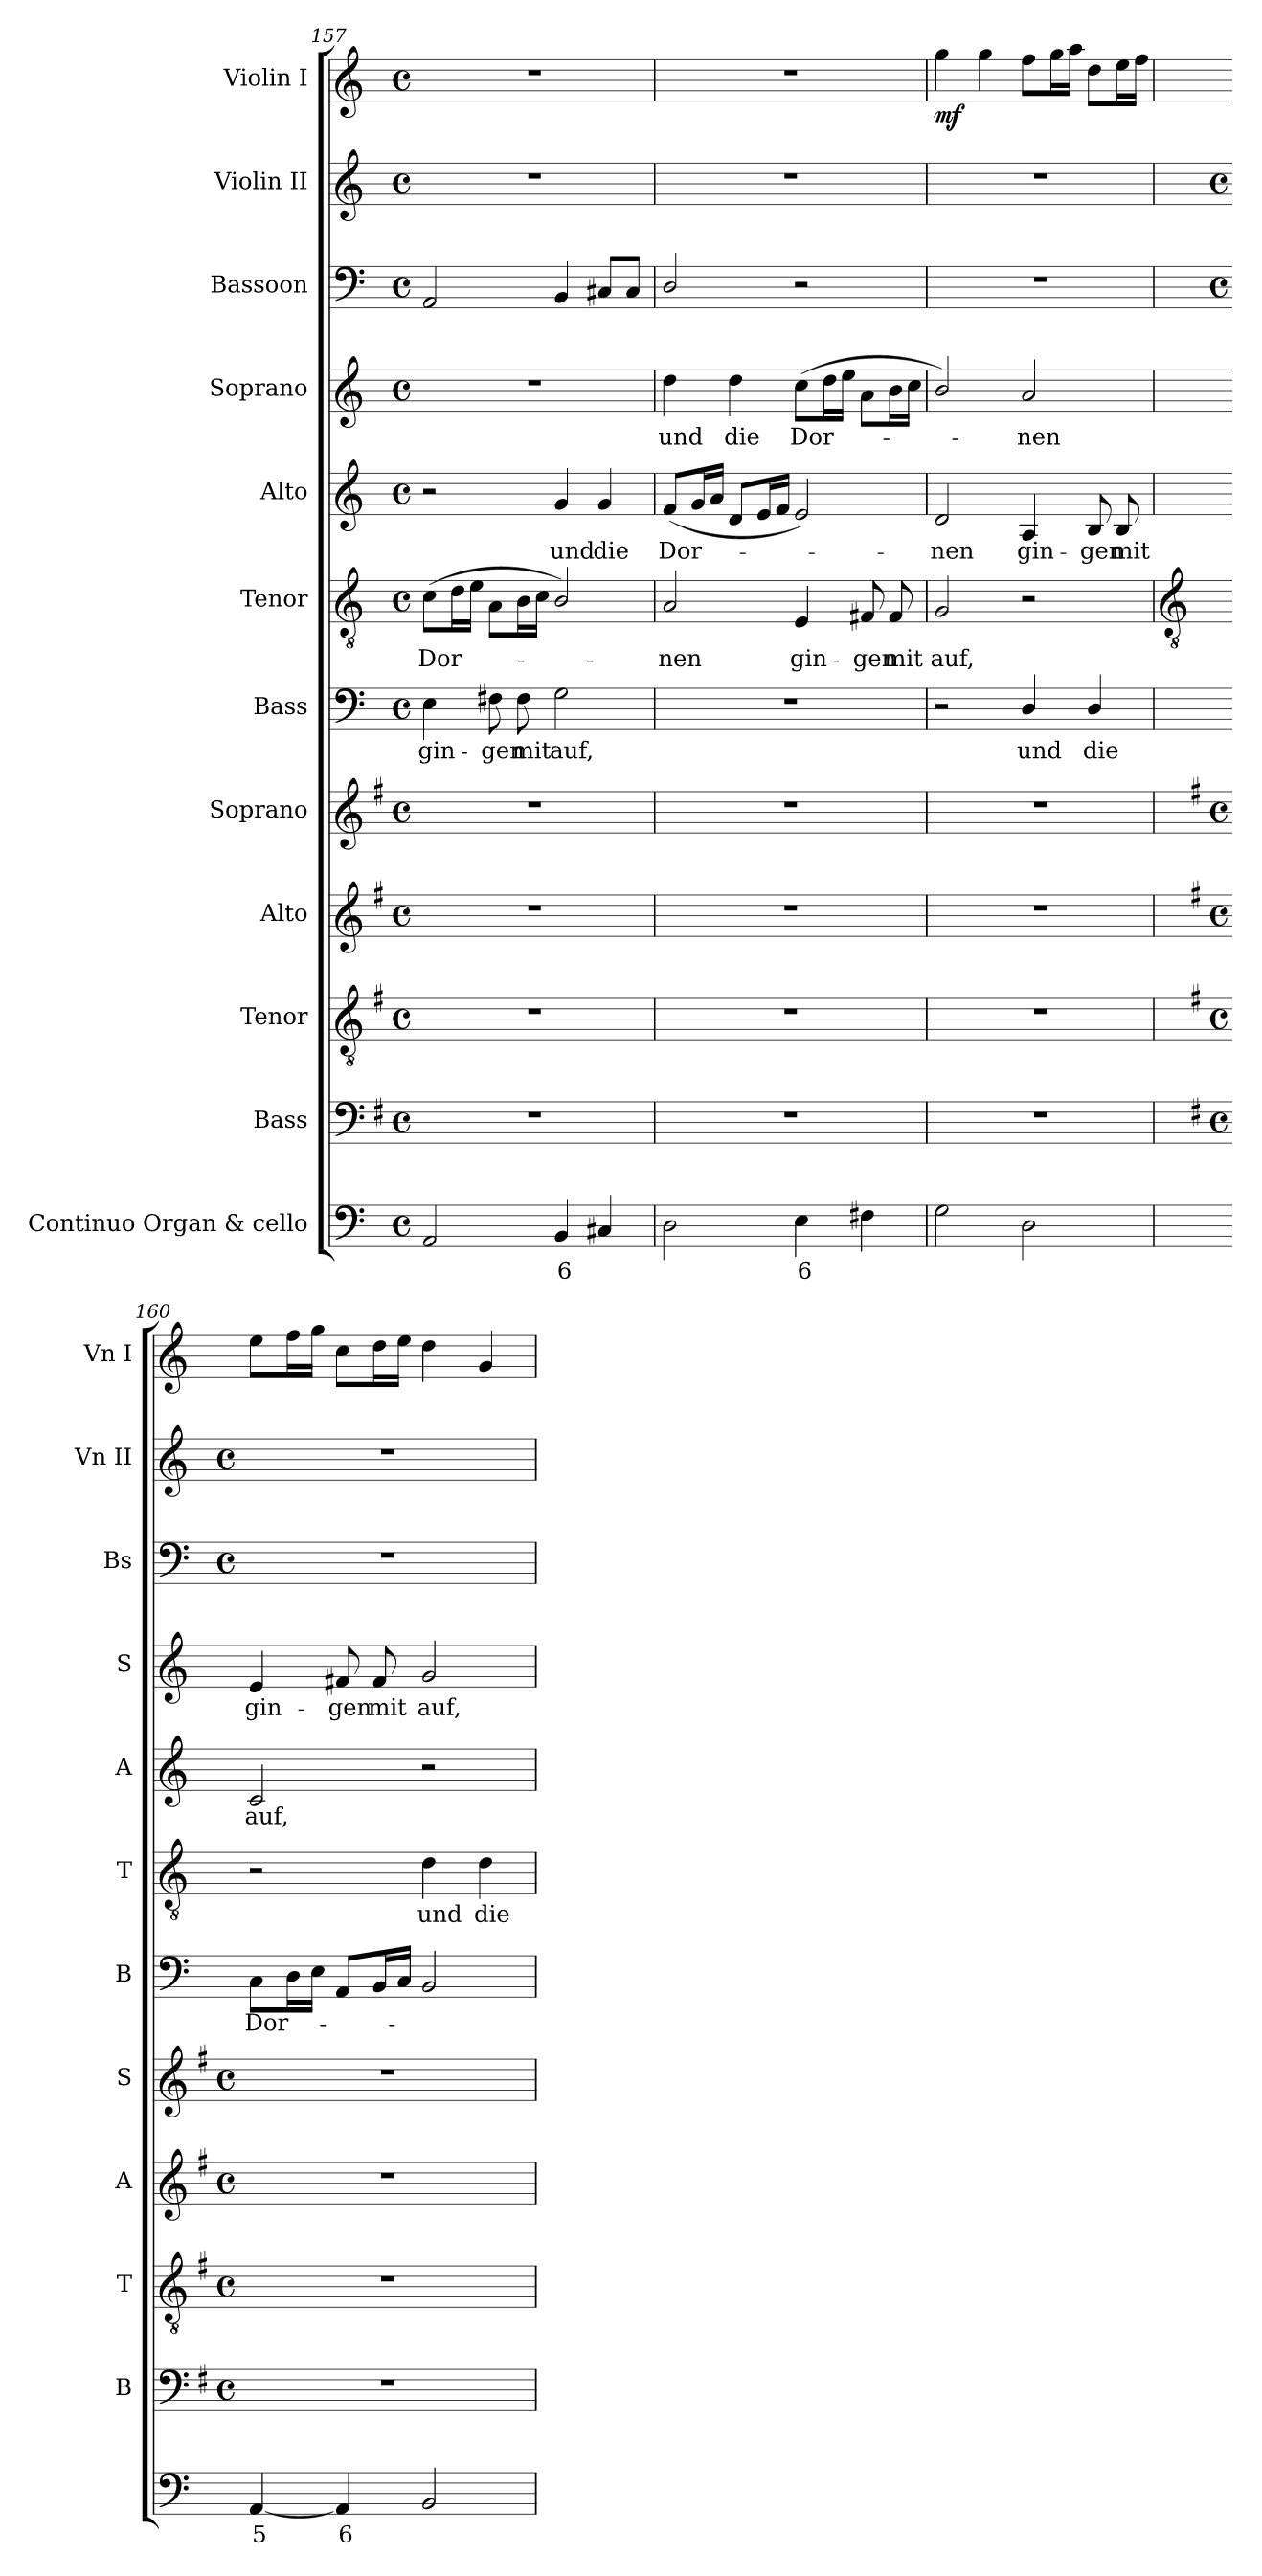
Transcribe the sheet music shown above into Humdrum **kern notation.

**kern	**text	**kern	**kern	**kern	**kern	**kern	**text	**kern	**text	**kern	**text	**kern	**text	**kern	**kern	**kern	**dynam
*part12	*part12	*part11	*part10	*part9	*part8	*part7	*part7	*part6	*part6	*part5	*part5	*part4	*part4	*part3	*part2	*part1	*part1
*staff12	*staff12	*staff11	*staff10	*staff9	*staff8	*staff7	*staff7	*staff6	*staff6	*staff5	*staff5	*staff4	*staff4	*staff3	*staff2	*staff1	*staff1
*I"Continuo Organ & cello	*	*I"Bass	*I"Tenor	*I"Alto	*I"Soprano	*I"Bass	*	*I"Tenor	*	*I"Alto	*	*I"Soprano	*	*I"Bassoon	*I"Violin II	*I"Violin I	*
*	*	*I'B	*I'T	*I'A	*I'S	*I'B	*	*I'T	*	*I'A	*	*I'S	*	*I'Bs	*I'Vn II	*I'Vn I	*
*clefF4	*	*clefF4	*clefGv2	*clefG2	*clefG2	*clefF4	*	*clefGv2	*	*clefG2	*	*clefG2	*	*clefF4	*clefG2	*clefG2	*
*	*	*ITrd4c7	*ITrd4c7	*ITrd4c7	*ITrd4c7	*	*	*	*	*	*	*	*	*	*	*	*
*k[]	*	*k[]	*k[]	*k[]	*k[]	*k[]	*	*k[]	*	*k[]	*	*k[]	*	*k[]	*k[]	*k[]	*
*C:	*	*C:	*C:	*C:	*C:	*C:	*	*C:	*	*C:	*	*C:	*	*C:	*C:	*C:	*
*M4/4	*	*M4/4	*M4/4	*M4/4	*M4/4	*M4/4	*	*M4/4	*	*M4/4	*	*M4/4	*	*M4/4	*M4/4	*M4/4	*
*met(c)	*	*met(c)	*met(c)	*met(c)	*met(c)	*met(c)	*	*met(c)	*	*met(c)	*	*met(c)	*	*met(c)	*met(c)	*met(c)	*
=157	=157	=157	=157	=157	=157	=157	=157	=157	=157	=157	=157	=157	=157	=157	=157	=157	=157
!	!	!	!	!	!	!	!LO:LY:b	!	!LO:LY:b	!	!	!	!	!	!	!	!
2AA	.	1r	1r	1r	1r	4E	gin-	(>8cL	Dor-	2r	.	1r	.	2AA	1r	1r	.
.	.	.	.	.	.	.	.	16dL	.	.	.	.	.	.	.	.	.
.	.	.	.	.	.	.	.	16eJJ	.	.	.	.	.	.	.	.	.
!	!	!	!	!	!	!	!LO:LY:b	!	!	!	!	!	!	!	!	!	!
.	.	.	.	.	.	8F#X	-gen	8AL	.	.	.	.	.	.	.	.	.
!	!	!	!	!	!	!	!LO:LY:b	!	!	!	!	!	!	!	!	!	!
.	.	.	.	.	.	8F#	mit	16BL	.	.	.	.	.	.	.	.	.
.	.	.	.	.	.	.	.	16cJJ	.	.	.	.	.	.	.	.	.
!	!LO:LY:b	!	!	!	!	!	!LO:LY:b	!	!	!	!LO:LY:b	!	!	!	!	!	!
4BB	6	.	.	.	.	2G	auf,	2B/)	.	4g	und	.	.	4BB	.	.	.
!	!	!	!	!	!	!	!	!	!	!	!LO:LY:b	!	!	!	!	!	!
4C#X	.	.	.	.	.	.	.	.	.	4g	die	.	.	8C#XL	.	.	.
.	.	.	.	.	.	.	.	.	.	.	.	.	.	8C#J	.	.	.
=158	=158	=158	=158	=158	=158	=158	=158	=158	=158	=158	=158	=158	=158	=158	=158	=158	=158
!	!	!	!	!	!	!	!	!	!LO:LY:b	!	!LO:LY:b	!	!LO:LY:b	!	!	!	!
2D	.	1r	1r	1r	1r	1r	.	2A	nen	(<8fL	Dor-	4dd	und	2D/	1r	1r	.
.	.	.	.	.	.	.	.	.	.	16gL	.	.	.	.	.	.	.
.	.	.	.	.	.	.	.	.	.	16aJJ	.	.	.	.	.	.	.
!	!	!	!	!	!	!	!	!	!	!	!	!	!LO:LY:b	!	!	!	!
.	.	.	.	.	.	.	.	.	.	8dL	.	4dd	die	.	.	.	.
.	.	.	.	.	.	.	.	.	.	16eL	.	.	.	.	.	.	.
.	.	.	.	.	.	.	.	.	.	16fJJ	.	.	.	.	.	.	.
!	!LO:LY:b	!	!	!	!	!	!	!	!LO:LY:b	!	!	!	!LO:LY:b	!	!	!	!
4E	6	.	.	.	.	.	.	4E	gin-	2e)	.	(>8ccL	Dor-	2r	.	.	.
.	.	.	.	.	.	.	.	.	.	.	.	16ddL	.	.	.	.	.
.	.	.	.	.	.	.	.	.	.	.	.	16eeJJ	.	.	.	.	.
!	!	!	!	!	!	!	!	!	!LO:LY:b	!	!	!	!	!	!	!	!
4F#X	.	.	.	.	.	.	.	8F#X	-gen	.	.	8aL	.	.	.	.	.
!	!	!	!	!	!	!	!	!	!LO:LY:b	!	!	!	!	!	!	!	!
.	.	.	.	.	.	.	.	8F#	mit	.	.	16bL	.	.	.	.	.
.	.	.	.	.	.	.	.	.	.	.	.	16ccJJ	.	.	.	.	.
=159	=159	=159	=159	=159	=159	=159	=159	=159	=159	=159	=159	=159	=159	=159	=159	=159	=159
!	!	!	!	!	!	!	!	!	!LO:LY:b	!	!LO:LY:b	!	!	!	!	!	!LO:DY:b
2G	.	1r	1r	1r	1r	2r	.	2G	auf,	2d	nen	2b/)	.	1r	1r	4gg	mf
.	.	.	.	.	.	.	.	.	.	.	.	.	.	.	.	4gg	.
!	!	!	!	!	!	!	!LO:LY:b	!	!	!	!LO:LY:b	!	!LO:LY:b	!	!	!	!
2D	.	.	.	.	.	4D/	und	2r	.	4A	gin-	2a	nen	.	.	8ffL	.
.	.	.	.	.	.	.	.	.	.	.	.	.	.	.	.	16ggL	.
.	.	.	.	.	.	.	.	.	.	.	.	.	.	.	.	16aaJJ	.
!	!	!	!	!	!	!	!LO:LY:b	!	!	!	!LO:LY:b	!	!	!	!	!	!
.	.	.	.	.	.	4D/	die	.	.	8B	-gen	.	.	.	.	8ddL	.
!	!	!	!	!	!	!	!	!	!	!	!LO:LY:b	!	!	!	!	!	!
.	.	.	.	.	.	.	.	.	.	8B	mit	.	.	.	.	16eeL	.
.	.	.	.	.	.	.	.	.	.	.	.	.	.	.	.	16ffJJ	.
!!LO:LB:g=z
=160	=160	=160	=160	=160	=160	=160	=160	=160	=160	=160	=160	=160	=160	=160	=160	=160	=160
*	*	*	*	*	*	*	*	*clefGv2	*	*	*	*	*	*	*	*	*
*	*	*	*	*	*	*	*	*	*	*	*	*	*	*	*k[]	*	*
*	*	*	*	*	*	*	*	*	*	*	*	*	*	*	*C:	*	*
*	*	*M4/4	*M4/4	*M4/4	*M4/4	*	*	*	*	*	*	*	*	*M4/4	*M4/4	*	*
*	*	*met(c)	*met(c)	*met(c)	*met(c)	*	*	*	*	*	*	*	*	*met(c)	*met(c)	*	*
!	!LO:LY:b	!	!	!	!	!	!LO:LY:b	!	!	!	!LO:LY:b	!	!LO:LY:b	!	!	!	!
[4AA	5	1r	1r	1r	1r	8CL	Dor-	2r	.	2c	auf,	4e	gin-	1r	1r	8eeL	.
.	.	.	.	.	.	16DL	.	.	.	.	.	.	.	.	.	16ffL	.
.	.	.	.	.	.	16EJJ	.	.	.	.	.	.	.	.	.	16ggJJ	.
!	!LO:LY:b	!	!	!	!	!	!	!	!	!	!	!	!LO:LY:b	!	!	!	!
4AA]	6	.	.	.	.	8AAL	.	.	.	.	.	8f#X	-gen	.	.	8ccL	.
!	!	!	!	!	!	!	!	!	!	!	!	!	!LO:LY:b	!	!	!	!
.	.	.	.	.	.	16BBL	.	.	.	.	.	8f#	mit	.	.	16ddL	.
.	.	.	.	.	.	16CJJ	.	.	.	.	.	.	.	.	.	16eeJJ	.
!	!	!	!	!	!	!	!	!	!LO:LY:b	!	!	!	!LO:LY:b	!	!	!	!
2BB	.	.	.	.	.	2BB	.	4d	und	2r	.	2g	auf,	.	.	4dd	.
!	!	!	!	!	!	!	!	!	!LO:LY:b	!	!	!	!	!	!	!	!
.	.	.	.	.	.	.	.	4d	die	.	.	.	.	.	.	4g	.
=	=	=	=	=	=	=	=	=	=	=	=	=	=	=	=	=	=
*-	*-	*-	*-	*-	*-	*-	*-	*-	*-	*-	*-	*-	*-	*-	*-	*-	*-
